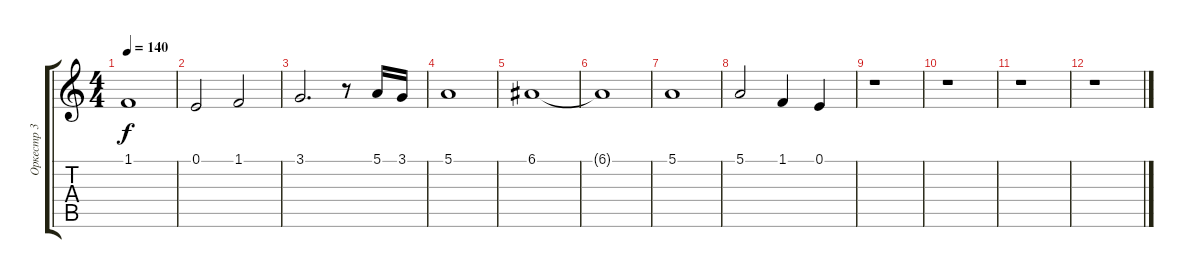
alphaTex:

\track ("Оркестр 3" "Оркестр 3") {instrument tuba}
\staff {score tabs}
\tuning (E4 B3 G3 D3 A2 E2) {hide}
\ts (4 4)
\tempo 140
\clef g2
\ks c
1.1.1{dy f} |
0.1.2 1.1.2 |
3.1.2{d} r.8 5.1.16 3.1.16 |
5.1.1{volume 4} |
6.1.1{volume 13} |
6.1{t}.1{volume 4} |
5.1.1{volume 13} |
5.1.2 1.1.4 0.1.4 |
r.1 |
r.1 |
r.1 |
r.1
